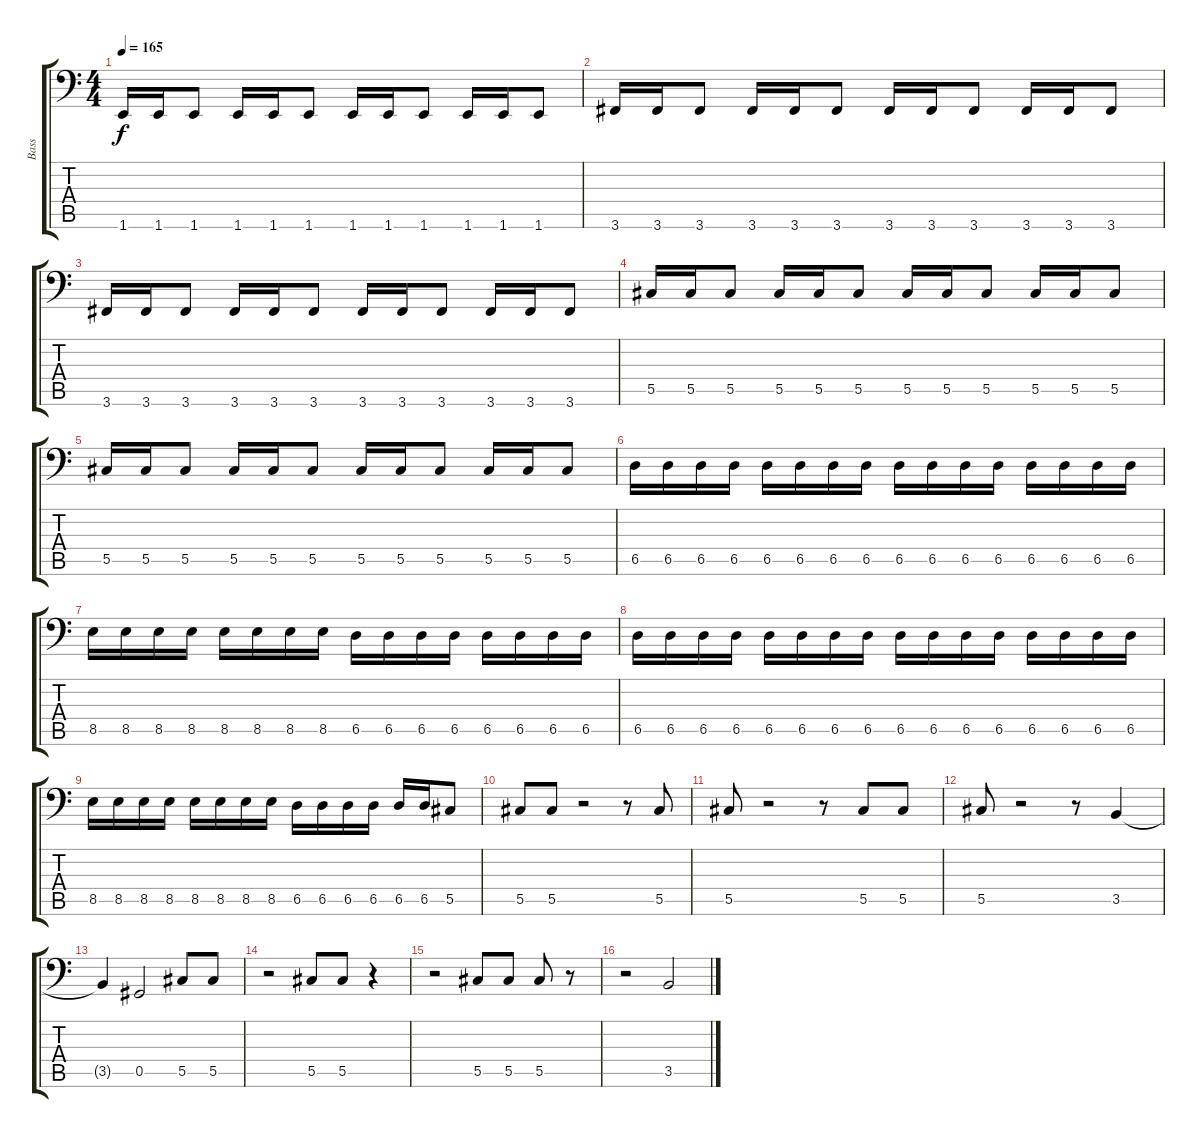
\track ("Bass" "Bass") {instrument electricbassfinger}
\staff {score tabs}
\tuning (Eb3 Bb2 Gb2 Db2 Ab1 Eb1) {hide}
\ts (4 4)
\tempo 165
\clef f4
\ks c
1.6.16{dy f} 1.6.16 1.6.8 1.6.16 1.6.16 1.6.8 1.6.16 1.6.16 1.6.8 1.6.16 1.6.16 1.6.8 |
3.6.16 3.6.16 3.6.8 3.6.16 3.6.16 3.6.8 3.6.16 3.6.16 3.6.8 3.6.16 3.6.16 3.6.8 |
3.6.16 3.6.16 3.6.8 3.6.16 3.6.16 3.6.8 3.6.16 3.6.16 3.6.8 3.6.16 3.6.16 3.6.8 |
5.5.16 5.5.16 5.5.8 5.5.16 5.5.16 5.5.8 5.5.16 5.5.16 5.5.8 5.5.16 5.5.16 5.5.8 |
5.5.16 5.5.16 5.5.8 5.5.16 5.5.16 5.5.8 5.5.16 5.5.16 5.5.8 5.5.16 5.5.16 5.5.8 |
6.5.16{volume 15 balance 8} 6.5.16 6.5.16 6.5.16 6.5.16 6.5.16 6.5.16 6.5.16 6.5.16 6.5.16 6.5.16 6.5.16 6.5.16 6.5.16 6.5.16 6.5.16 |
8.5.16 8.5.16 8.5.16 8.5.16 8.5.16 8.5.16 8.5.16 8.5.16 6.5.16 6.5.16 6.5.16 6.5.16 6.5.16 6.5.16 6.5.16 6.5.16 |
6.5.16 6.5.16 6.5.16 6.5.16 6.5.16 6.5.16 6.5.16 6.5.16 6.5.16 6.5.16 6.5.16 6.5.16 6.5.16 6.5.16 6.5.16 6.5.16 |
8.5.16 8.5.16 8.5.16 8.5.16 8.5.16 8.5.16 8.5.16 8.5.16 6.5.16 6.5.16 6.5.16 6.5.16 6.5.16{volume 15 balance 8} 6.5.16 5.5.8 |
5.5.8 5.5.8 r.2 r.8 5.5.8 |
5.5.8 r.2 r.8 5.5.8 5.5.8 |
5.5.8 r.2 r.8 3.5.4 |
3.5{t}.4 0.5.2 5.5.8 5.5.8 |
r.2 5.5.8 5.5.8 r.4 |
r.2 5.5.8 5.5.8 5.5.8 r.8 |
r.2 3.5.2
